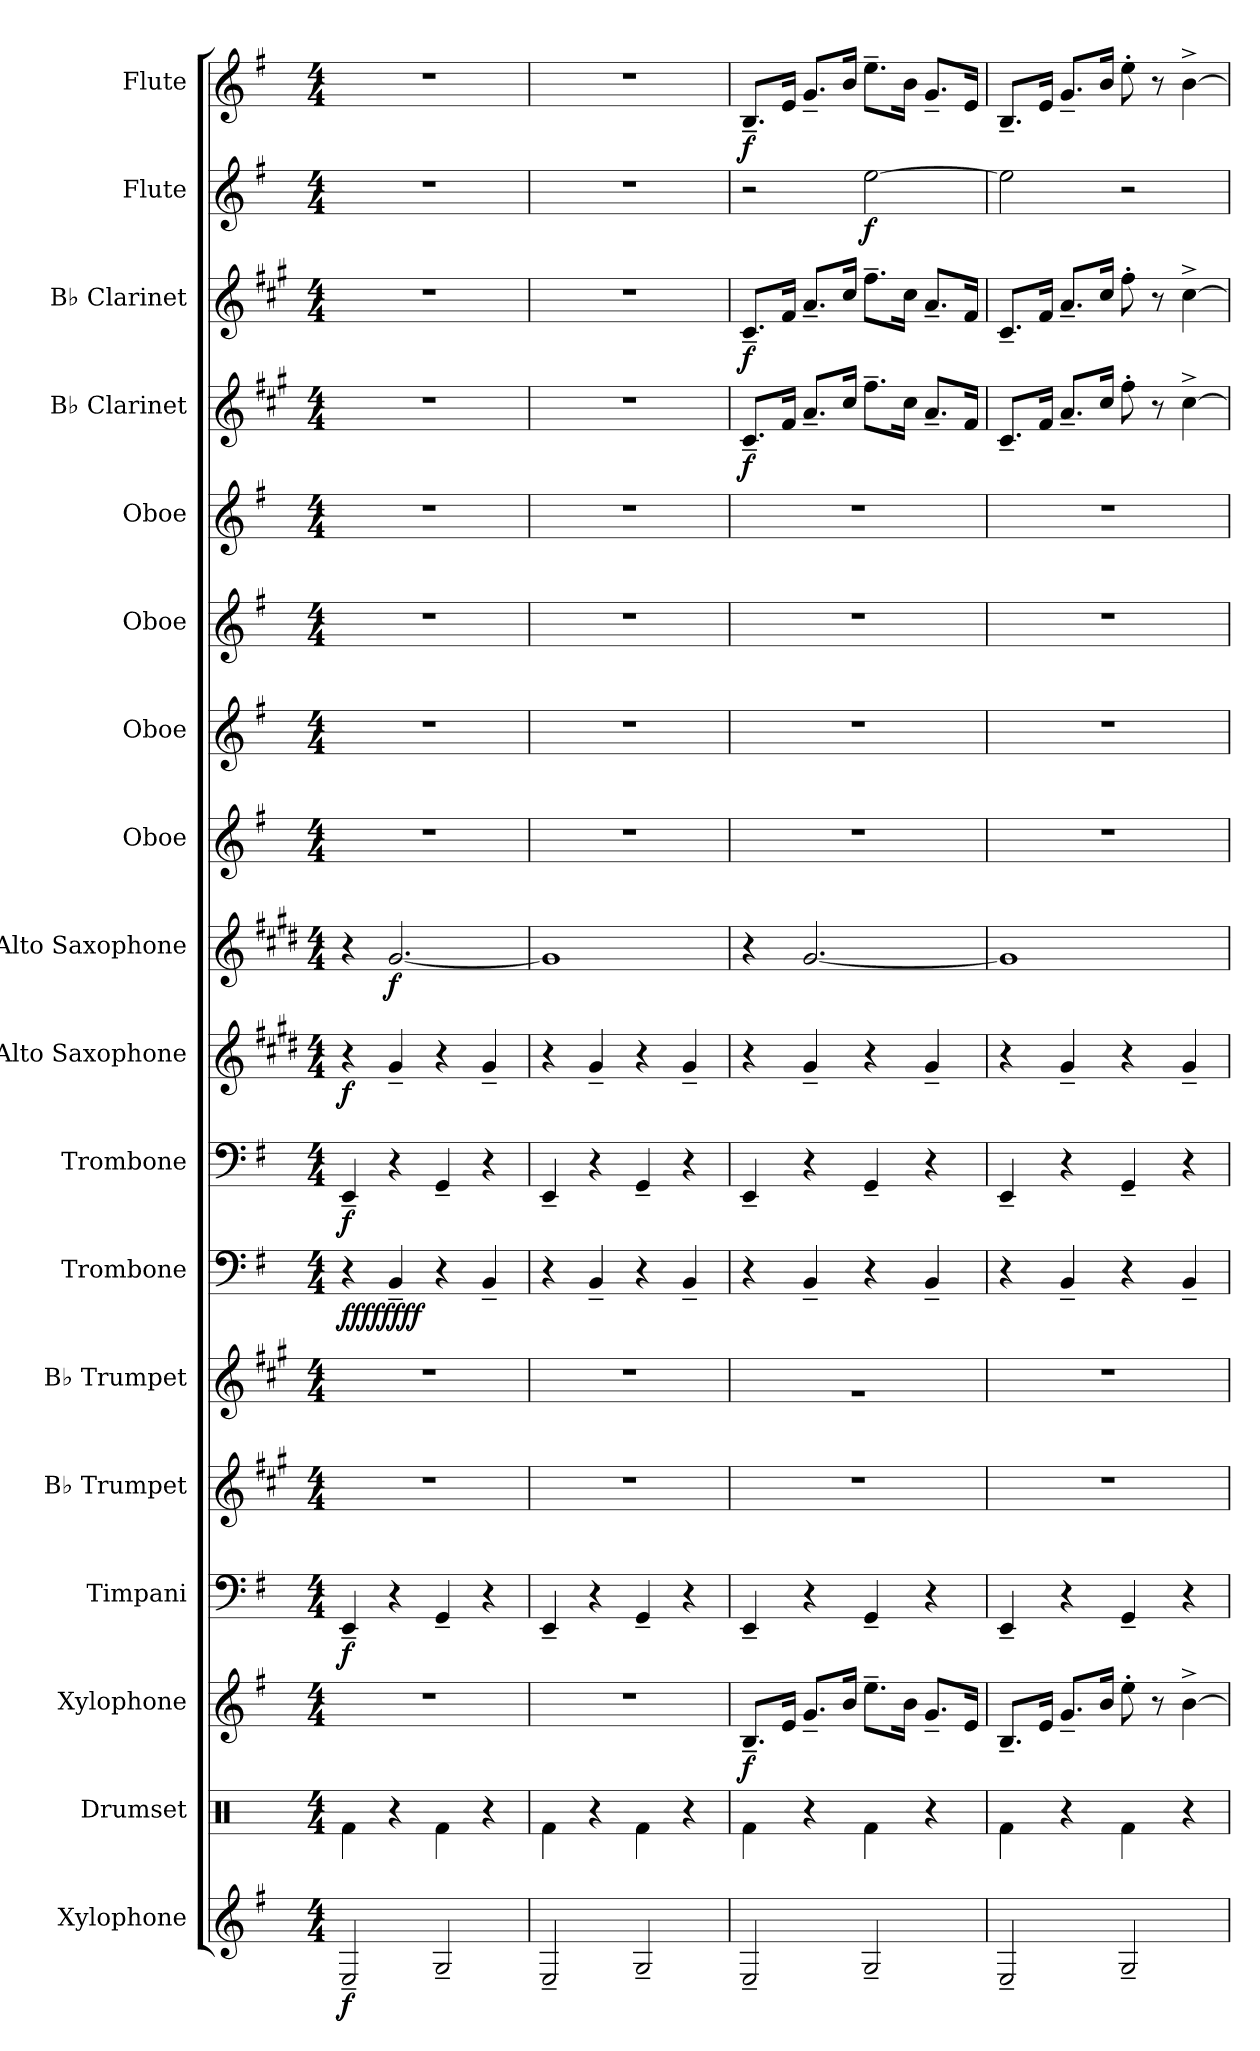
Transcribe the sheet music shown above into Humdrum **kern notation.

**kern	**dynam	**kern	**kern	**dynam	**kern	**dynam	**kern	**kern	**kern	**dynam	**kern	**dynam	**kern	**dynam	**kern	**dynam	**kern	**kern	**kern	**kern	**kern	**dynam	**kern	**dynam	**kern	**dynam	**kern	**dynam
*part18	*part18	*part17	*part16	*part16	*part15	*part15	*part14	*part13	*part12	*part12	*part11	*part11	*part10	*part10	*part9	*part9	*part8	*part7	*part6	*part5	*part4	*part4	*part3	*part3	*part2	*part2	*part1	*part1
*staff18	*staff18	*staff17	*staff16	*staff16	*staff15	*staff15	*staff14	*staff13	*staff12	*staff12	*staff11	*staff11	*staff10	*staff10	*staff9	*staff9	*staff8	*staff7	*staff6	*staff5	*staff4	*staff4	*staff3	*staff3	*staff2	*staff2	*staff1	*staff1
*I"Xylophone	*	*I"Drumset	*I"Xylophone	*	*I"Timpani	*	*I"B♭ Trumpet	*I"B♭ Trumpet	*I"Trombone	*	*I"Trombone	*	*I"Alto Saxophone	*	*I"Alto Saxophone	*	*I"Oboe	*I"Oboe	*I"Oboe	*I"Oboe	*I"B♭ Clarinet	*	*I"B♭ Clarinet	*	*I"Flute	*	*I"Flute	*
*I'Xyl.	*	*I'Drs.	*I'Xyl.	*	*I'Timp.	*	*I'B♭ Tpt.	*I'B♭ Tpt.	*I'Tbn.	*	*I'Tbn.	*	*I'A. Sax.	*	*I'A. Sax.	*	*I'Ob.	*I'Ob.	*I'Ob.	*I'Ob.	*I'B♭ Cl.	*	*I'B♭ Cl.	*	*I'Fl.	*	*I'Fl.	*
*clefG2	*	*clefX	*clefG2	*	*clefF4	*	*clefG2	*clefG2	*clefF4	*	*clefF4	*	*clefG2	*	*clefG2	*	*clefG2	*clefG2	*clefG2	*clefG2	*clefG2	*	*clefG2	*	*clefG2	*	*clefG2	*
*ITrd-7c-12	*	*	*ITrd-7c-12	*	*	*	*ITrd1c2	*ITrd1c2	*	*	*	*	*ITrd5c9	*	*ITrd5c9	*	*	*	*	*	*ITrd1c2	*	*ITrd1c2	*	*	*	*	*
*k[f#]	*	*k[]	*k[f#]	*	*k[f#]	*	*k[f#]	*k[f#]	*k[f#]	*	*k[f#]	*	*k[f#]	*	*k[f#]	*	*k[f#]	*k[f#]	*k[f#]	*k[f#]	*k[f#]	*	*k[f#]	*	*k[f#]	*	*k[f#]	*
*M4/4	*	*M4/4	*M4/4	*	*M4/4	*	*M4/4	*M4/4	*M4/4	*	*M4/4	*	*M4/4	*	*M4/4	*	*M4/4	*M4/4	*M4/4	*M4/4	*M4/4	*	*M4/4	*	*M4/4	*	*M4/4	*
*MM100	*	*MM100	*MM100	*	*MM100	*	*MM100	*MM100	*MM100	*	*MM100	*	*MM100	*	*MM100	*	*MM100	*MM100	*MM100	*MM100	*MM100	*	*MM100	*	*MM100	*	*MM100	*
=1	=1	=1	=1	=1	=1	=1	=1	=1	=1	=1	=1	=1	=1	=1	=1	=1	=1	=1	=1	=1	=1	=1	=1	=1	=1	=1	=1	=1
!	!LO:DY:b	!	!	!	!	!LO:DY:b	!	!	!	!LO:DY:b	!	!	!	!	!	!	!	!	!	!	!	!	!	!	!	!	!	!
!	!	!	!	!	!	!	!	!	!	!LO:DY:n=1:b	!	!	!	!	!	!	!	!	!	!	!	!	!	!	!	!	!	!
!	!	!	!	!	!	!	!	!	!	!LO:DY:n=2:b	!	!	!	!	!	!	!	!	!	!	!	!	!	!	!	!	!	!
!	!	!	!	!	!	!	!	!	!	!LO:DY:n=3:b	!	!	!	!	!	!	!	!	!	!	!	!	!	!	!	!	!	!
!	!	!	!	!	!	!	!	!	!	!LO:DY:n=4:b	!	!	!	!	!	!	!	!	!	!	!	!	!	!	!	!	!	!
!	!	!	!	!	!	!	!	!	!	!LO:DY:n=5:b	!	!	!	!	!	!	!	!	!	!	!	!	!	!	!	!	!	!
!	!	!	!	!	!	!	!	!	!	!LO:DY:n=6:b	!	!	!	!	!	!	!	!	!	!	!	!	!	!	!	!	!	!
!	!	!	!	!	!	!	!	!	!	!LO:DY:n=7:b	!	!LO:DY:b	!	!LO:DY:b	!	!	!	!	!	!	!	!	!	!	!	!	!	!
2e~/	f	4Rf\	1r	.	4EE~/	f	1r	1r	4r	f f f f f f f f	4EE~/	f	4r	f	4r	.	1r	1r	1r	1r	1r	.	1r	.	1r	.	1r	.
!	!	!	!	!	!	!	!	!	!	!	!	!	!	!	!	!LO:DY:b	!	!	!	!	!	!	!	!	!	!	!	!
.	.	4r	.	.	4r	.	.	.	4BB~/	.	4r	.	4B~/	.	[2.B/	f	.	.	.	.	.	.	.	.	.	.	.	.
2g~/	.	4Rf\	.	.	4GG~/	.	.	.	4r	.	4GG~/	.	4r	.	.	.	.	.	.	.	.	.	.	.	.	.	.	.
.	.	4r	.	.	4r	.	.	.	4BB~/	.	4r	.	4B~/	.	.	.	.	.	.	.	.	.	.	.	.	.	.	.
!!LO:PB:g=z
=2	=2	=2	=2	=2	=2	=2	=2	=2	=2	=2	=2	=2	=2	=2	=2	=2	=2	=2	=2	=2	=2	=2	=2	=2	=2	=2	=2	=2
2e~/	.	4Rf\	1r	.	4EE~/	.	1r	1r	4r	.	4EE~/	.	4r	.	1B]	.	1r	1r	1r	1r	1r	.	1r	.	1r	.	1r	.
.	.	4r	.	.	4r	.	.	.	4BB~/	.	4r	.	4B~/	.	.	.	.	.	.	.	.	.	.	.	.	.	.	.
2g~/	.	4Rf\	.	.	4GG~/	.	.	.	4r	.	4GG~/	.	4r	.	.	.	.	.	.	.	.	.	.	.	.	.	.	.
.	.	4r	.	.	4r	.	.	.	4BB~/	.	4r	.	4B~/	.	.	.	.	.	.	.	.	.	.	.	.	.	.	.
=3	=3	=3	=3	=3	=3	=3	=3	=3	=3	=3	=3	=3	=3	=3	=3	=3	=3	=3	=3	=3	=3	=3	=3	=3	=3	=3	=3	=3
!	!	!	!	!LO:DY:b	!	!	!	!	!	!	!	!	!	!	!	!	!	!	!	!	!	!LO:DY:b	!	!LO:DY:b	!	!	!	!LO:DY:b
2e~/	.	4Rf\	8.b~/L	f	4EE~/	.	1r	1rg	4r	.	4EE~/	.	4r	.	4r	.	1r	1r	1r	1r	8.B~/L	f	8.B~/L	f	2r	.	8.B~/L	f
.	.	.	16ee/Jk	.	.	.	.	.	.	.	.	.	.	.	.	.	.	.	.	.	16e/Jk	.	16e/Jk	.	.	.	16e/Jk	.
.	.	4r	8.gg~/L	.	4r	.	.	.	4BB~/	.	4r	.	4B~/	.	[2.B/	.	.	.	.	.	8.g~/L	.	8.g~/L	.	.	.	8.g~/L	.
.	.	.	16bb/Jk	.	.	.	.	.	.	.	.	.	.	.	.	.	.	.	.	.	16b/Jk	.	16b/Jk	.	.	.	16b/Jk	.
!	!	!	!	!	!	!	!	!	!	!	!	!	!	!	!	!	!	!	!	!	!	!	!	!	!	!LO:DY:b	!	!
2g~/	.	4Rf\	8.eee~\L	.	4GG~/	.	.	.	4r	.	4GG~/	.	4r	.	.	.	.	.	.	.	8.ee~\L	.	8.ee~\L	.	[2ee\	f	8.ee~\L	.
.	.	.	16bb\Jk	.	.	.	.	.	.	.	.	.	.	.	.	.	.	.	.	.	16b\Jk	.	16b\Jk	.	.	.	16b\Jk	.
.	.	4r	8.gg~/L	.	4r	.	.	.	4BB~/	.	4r	.	4B~/	.	.	.	.	.	.	.	8.g~/L	.	8.g~/L	.	.	.	8.g~/L	.
.	.	.	16ee/Jk	.	.	.	.	.	.	.	.	.	.	.	.	.	.	.	.	.	16e/Jk	.	16e/Jk	.	.	.	16e/Jk	.
!!LO:PB:g=z
=4	=4	=4	=4	=4	=4	=4	=4	=4	=4	=4	=4	=4	=4	=4	=4	=4	=4	=4	=4	=4	=4	=4	=4	=4	=4	=4	=4	=4
2e~/	.	4Rf\	8.b~/L	.	4EE~/	.	1r	1r	4r	.	4EE~/	.	4r	.	1B]	.	1r	1r	1r	1r	8.B~/L	.	8.B~/L	.	2ee\]	.	8.B~/L	.
.	.	.	16ee/Jk	.	.	.	.	.	.	.	.	.	.	.	.	.	.	.	.	.	16e/Jk	.	16e/Jk	.	.	.	16e/Jk	.
.	.	4r	8.gg~/L	.	4r	.	.	.	4BB~/	.	4r	.	4B~/	.	.	.	.	.	.	.	8.g~/L	.	8.g~/L	.	.	.	8.g~/L	.
.	.	.	16bb/Jk	.	.	.	.	.	.	.	.	.	.	.	.	.	.	.	.	.	16b/Jk	.	16b/Jk	.	.	.	16b/Jk	.
2g~/	.	4Rf\	8eee'\	.	4GG~/	.	.	.	4r	.	4GG~/	.	4r	.	.	.	.	.	.	.	8ee'\	.	8ee'\	.	2r	.	8ee'\	.
.	.	.	8r	.	.	.	.	.	.	.	.	.	.	.	.	.	.	.	.	.	8r	.	8r	.	.	.	8r	.
.	.	4r	[4bb^\	.	4r	.	.	.	4BB~/	.	4r	.	4B~/	.	.	.	.	.	.	.	[4b^\	.	[4b^\	.	.	.	[4b^\	.
=	=	=	=	=	=	=	=	=	=	=	=	=	=	=	=	=	=	=	=	=	=	=	=	=	=	=	=	=
*-	*-	*-	*-	*-	*-	*-	*-	*-	*-	*-	*-	*-	*-	*-	*-	*-	*-	*-	*-	*-	*-	*-	*-	*-	*-	*-	*-	*-
